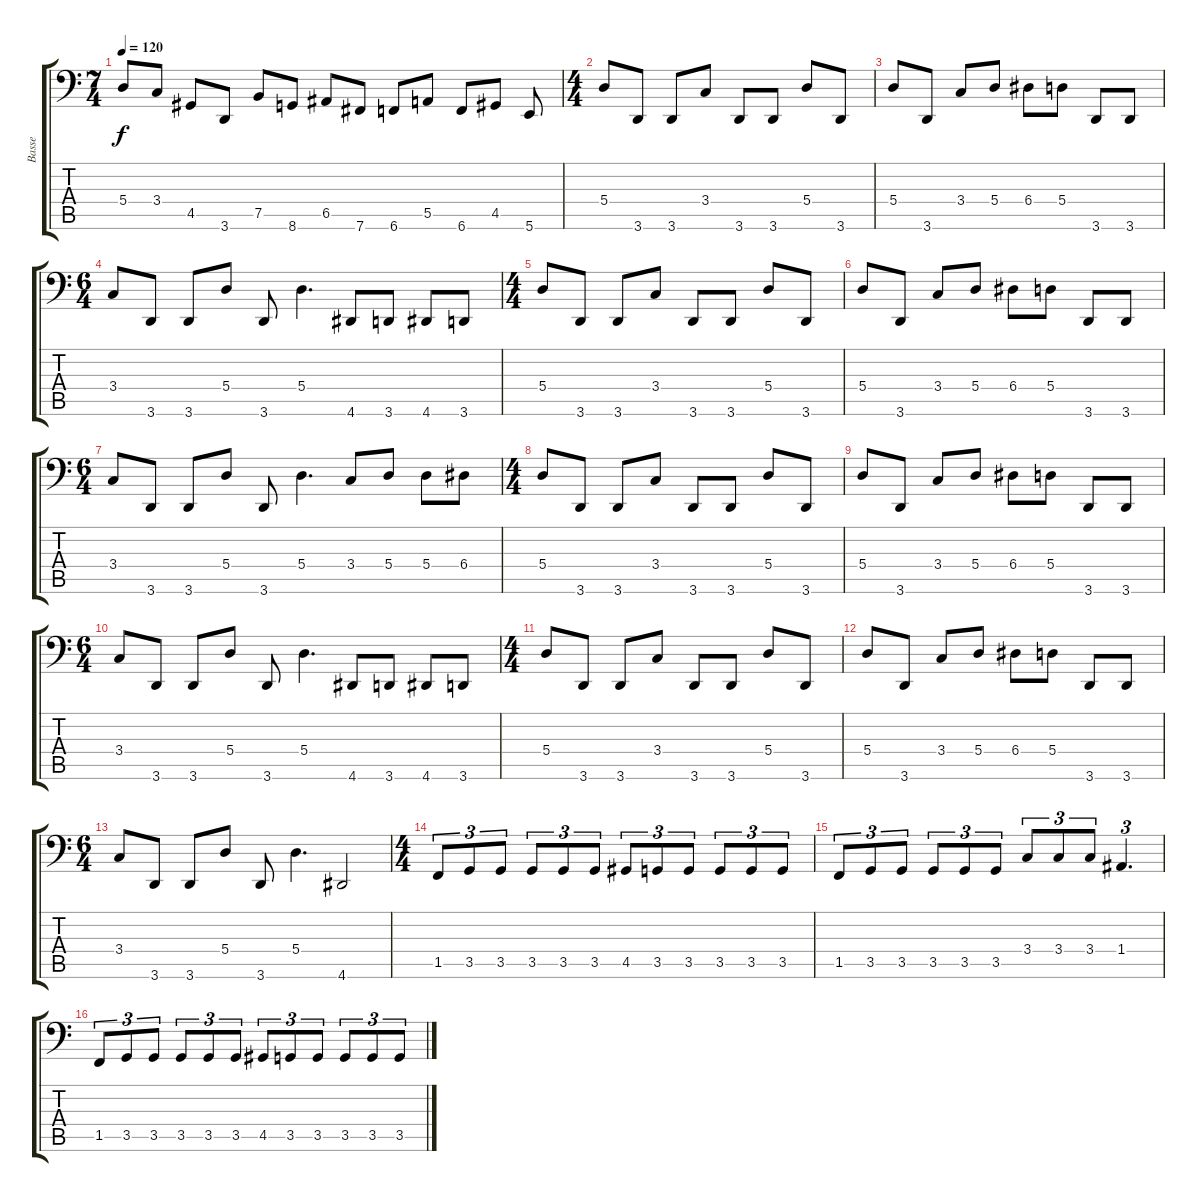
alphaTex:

\track ("Basse" "Basse") {instrument electricbassfinger}
\staff {score tabs}
\tuning (C3 G2 D2 A1 E1 B0) {hide}
\ts (7 4)
\tempo 120
\clef f4
\ks c
5.4.8{dy f} 3.4.8 4.5.8 3.6.8 7.5.8 8.6.8 6.5.8 7.6.8 6.6.8 5.5.8 6.6.8 4.5.8 5.6.8 |
\ts (4 4)
5.4.8 3.6.8 3.6.8 3.4.8 3.6.8 3.6.8 5.4.8 3.6.8 |
5.4.8 3.6.8 3.4.8 5.4.8 6.4.8 5.4.8 3.6.8 3.6.8 |
\ts (6 4)
3.4.8 3.6.8 3.6.8 5.4.8 3.6.8 5.4.4{d} 4.6.8 3.6.8 4.6.8 3.6.8 |
\ts (4 4)
5.4.8 3.6.8 3.6.8 3.4.8 3.6.8 3.6.8 5.4.8 3.6.8 |
5.4.8 3.6.8 3.4.8 5.4.8 6.4.8 5.4.8 3.6.8 3.6.8 |
\ts (6 4)
3.4.8 3.6.8 3.6.8 5.4.8 3.6.8 5.4.4{d} 3.4.8 5.4.8 5.4.8 6.4.8 |
\ts (4 4)
5.4.8 3.6.8 3.6.8 3.4.8 3.6.8 3.6.8 5.4.8 3.6.8 |
5.4.8 3.6.8 3.4.8 5.4.8 6.4.8 5.4.8 3.6.8 3.6.8 |
\ts (6 4)
3.4.8 3.6.8 3.6.8 5.4.8 3.6.8 5.4.4{d} 4.6.8 3.6.8 4.6.8 3.6.8 |
\ts (4 4)
5.4.8 3.6.8 3.6.8 3.4.8 3.6.8 3.6.8 5.4.8 3.6.8 |
5.4.8 3.6.8 3.4.8 5.4.8 6.4.8 5.4.8 3.6.8 3.6.8 |
\ts (6 4)
3.4.8 3.6.8 3.6.8 5.4.8 3.6.8 5.4.4{d} 4.6.2 |
\ts (4 4)
1.5.8{tu (3 2)} 3.5.8{tu (3 2)} 3.5.8{tu (3 2)} 3.5.8{tu (3 2)} 3.5.8{tu (3 2)} 3.5.8{tu (3 2)} 4.5.8{tu (3 2)} 3.5.8{tu (3 2)} 3.5.8{tu (3 2)} 3.5.8{tu (3 2)} 3.5.8{tu (3 2)} 3.5.8{tu (3 2)} |
1.5.8{tu (3 2)} 3.5.8{tu (3 2)} 3.5.8{tu (3 2)} 3.5.8{tu (3 2)} 3.5.8{tu (3 2)} 3.5.8{tu (3 2)} 3.4.8{tu (3 2)} 3.4.8{tu (3 2)} 3.4.8{tu (3 2)} 1.4.4{d tu (3 2)} |
1.5.8{tu (3 2)} 3.5.8{tu (3 2)} 3.5.8{tu (3 2)} 3.5.8{tu (3 2)} 3.5.8{tu (3 2)} 3.5.8{tu (3 2)} 4.5.8{tu (3 2)} 3.5.8{tu (3 2)} 3.5.8{tu (3 2)} 3.5.8{tu (3 2)} 3.5.8{tu (3 2)} 3.5.8{tu (3 2)}
